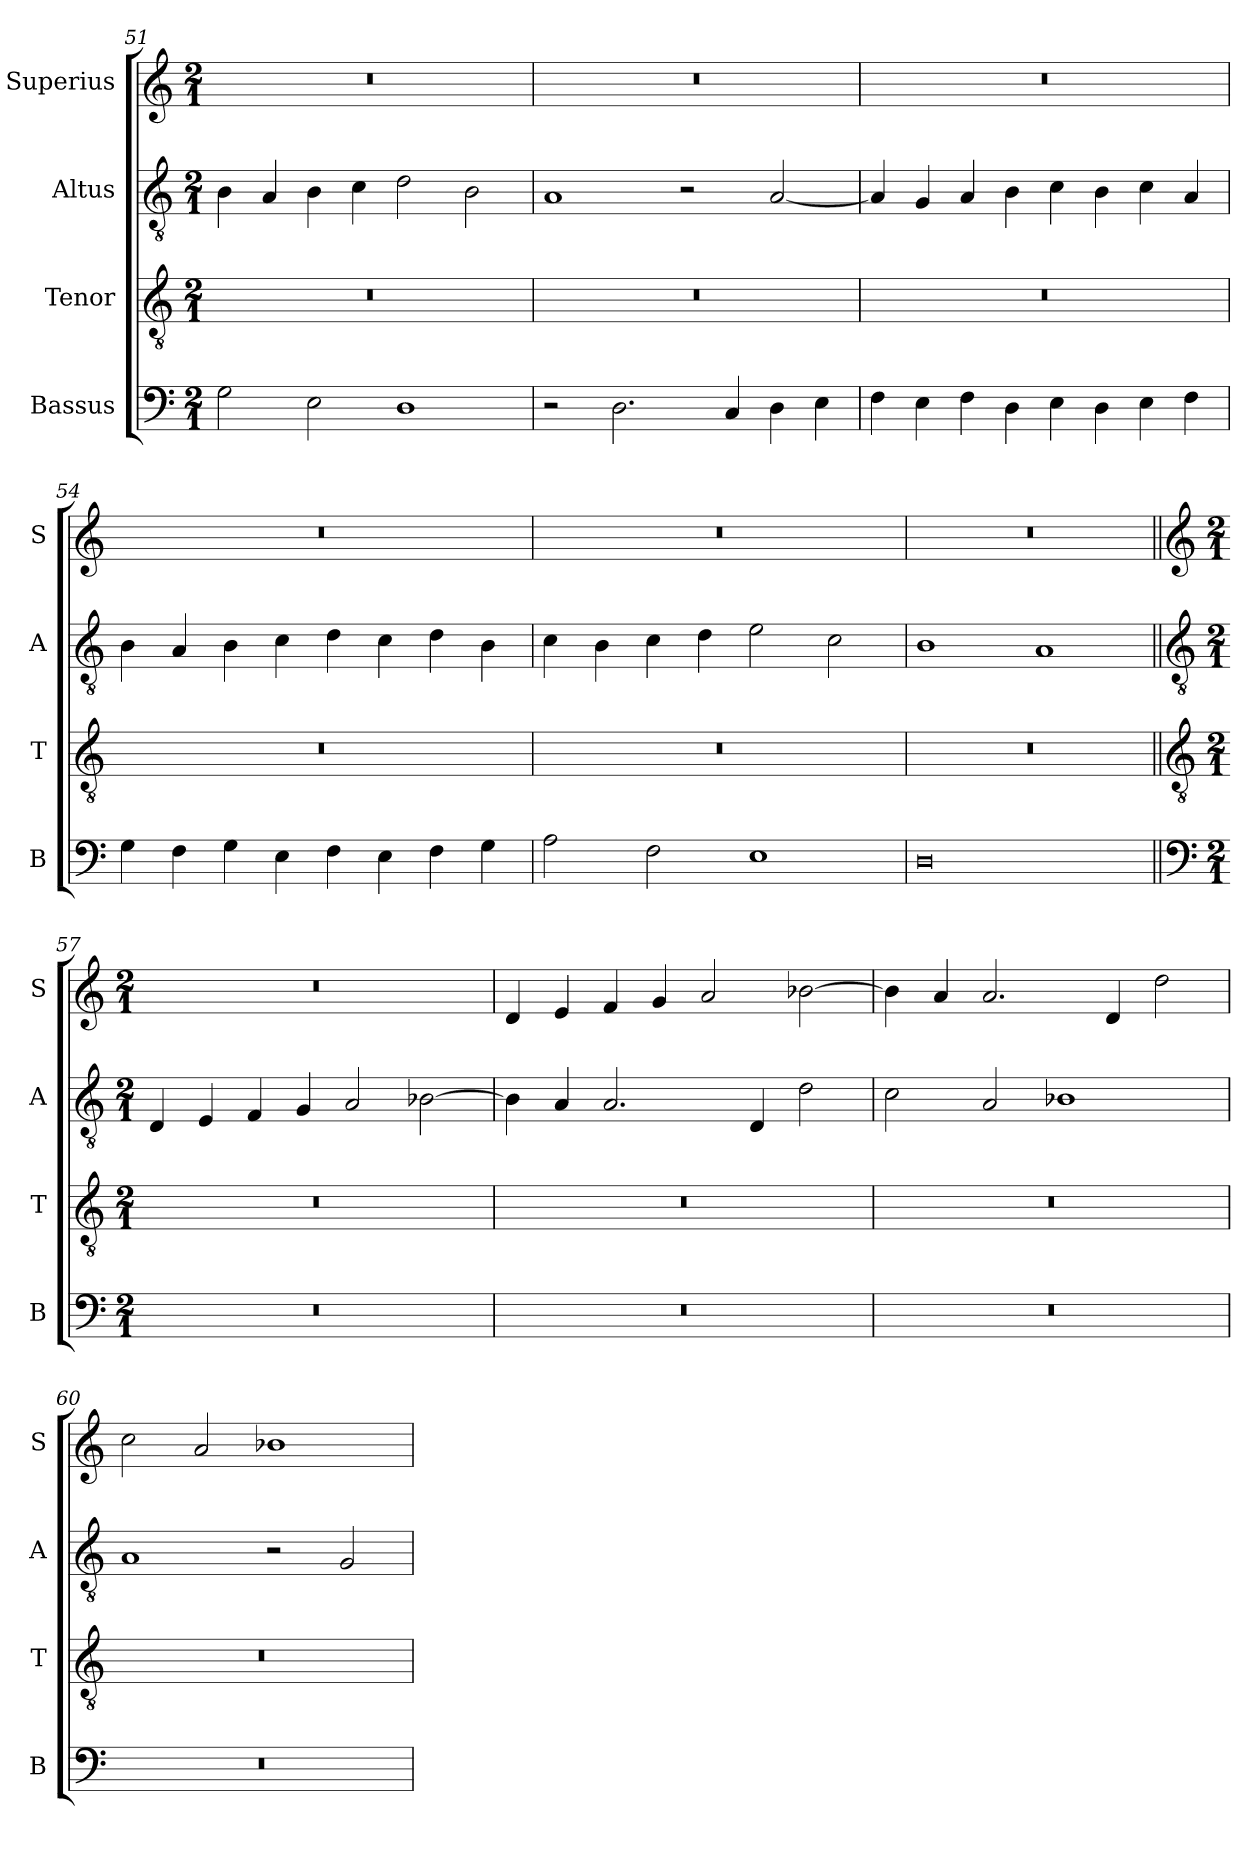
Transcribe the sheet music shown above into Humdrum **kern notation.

**kern	**kern	**kern	**kern
*part4	*part3	*part2	*part1
*staff4	*staff3	*staff2	*staff1
*I"Bassus	*I"Tenor	*I"Altus	*I"Superius
*I'B	*I'T	*I'A	*I'S
*clefF4	*clefGv2	*clefGv2	*clefG2
*k[]	*k[]	*k[]	*k[]
*M2/1	*M2/1	*M2/1	*M2/1
=51	=51	=51	=51
2G\	0r	4B\	0r
.	.	4A/	.
2E\	.	4B\	.
.	.	4c\	.
1D	.	2d\	.
.	.	2B\	.
=52	=52	=52	=52
2r	0r	1A	0r
2.D\	.	.	.
.	.	2r	.
4C/	.	.	.
4D\	.	[2A/	.
4E\	.	.	.
=53	=53	=53	=53
4F\	0r	4A/]	0r
4E\	.	4G/	.
4F\	.	4A/	.
4D\	.	4B\	.
4E\	.	4c\	.
4D\	.	4B\	.
4E\	.	4c\	.
4F\	.	4A/	.
=54	=54	=54	=54
4G\	0r	4B\	0r
4F\	.	4A/	.
4G\	.	4B\	.
4E\	.	4c\	.
4F\	.	4d\	.
4E\	.	4c\	.
4F\	.	4d\	.
4G\	.	4B\	.
=55	=55	=55	=55
2A\	0r	4c\	0r
.	.	4B\	.
2F\	.	4c\	.
.	.	4d\	.
1E	.	2e\	.
.	.	2c\	.
=56	=56	=56	=56
0D	0r	1B	0r
.	.	1A	.
=57||	=57||	=57||	=57||
*clefF4	*clefGv2	*clefGv2	*clefG2
*k[]	*k[]	*k[]	*k[]
*M2/1	*M2/1	*M2/1	*M2/1
0r	0r	4D/	0r
.	.	4E/	.
.	.	4F/	.
.	.	4G/	.
.	.	2A/	.
.	.	[2B-X\	.
=58	=58	=58	=58
0r	0r	4B-\]	4d/
.	.	4A/	4e/
.	.	2.A/	4f/
.	.	.	4g/
.	.	.	2a/
.	.	4D/	.
.	.	2d\	[2b-X\
=59	=59	=59	=59
0r	0r	2c\	4b-\]
.	.	.	4a/
.	.	2A/	2.a/
.	.	1B-X	.
.	.	.	4d/
.	.	.	2dd\
=60	=60	=60	=60
0r	0r	1A	2cc\
.	.	.	2a/
.	.	2r	1b-X
.	.	2G/	.
=	=	=	=
*-	*-	*-	*-
